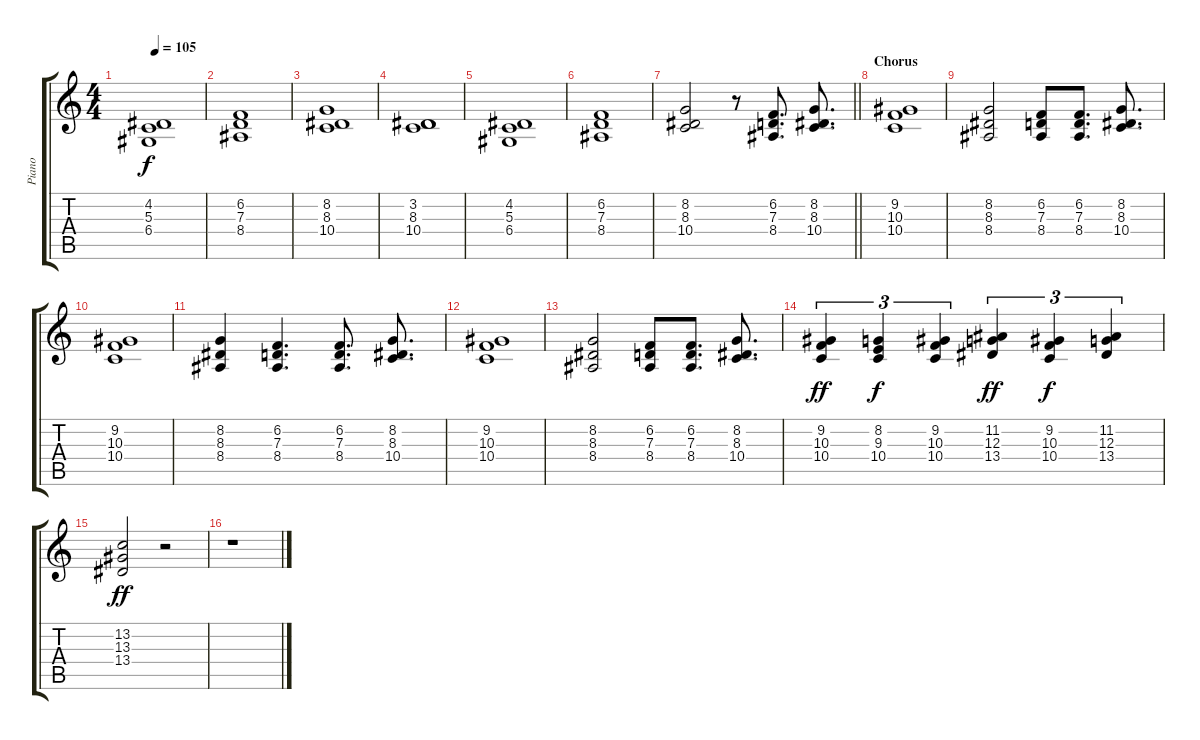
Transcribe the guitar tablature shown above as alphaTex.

\track ("Piano" "Piano") {instrument acousticgrandpiano}
\staff {score tabs}
\tuning (E4 B3 G3 D3 A2 E2) {hide}
\ts (4 4)
\tempo 105
\clef g2
\ks c
(4.2 5.3 6.4).1{dy f} |
(6.2 7.3 8.4).1 |
(8.2 8.3 10.4).1 |
(3.2 8.3 10.4).1 |
(4.2 5.3 6.4).1 |
(6.2 7.3 8.4).1 |
\barLineRight lightlight
(8.2 8.3 10.4).2 r.8 (6.2 7.3 8.4).8{d} (8.2 8.3 10.4).8{d} |
\section ("" "Chorus")
(9.2 10.3 10.4).1 |
(8.2 8.3 8.4).2 (6.2 7.3 8.4).8 (6.2 7.3 8.4).8{d} (8.2 8.3 10.4).8{d} |
(9.2 10.3 10.4).1 |
(8.2 8.3 8.4).4 (6.2 7.3 8.4).4{d} (6.2 7.3 8.4).8{d} (8.2 8.3 10.4).8{d} |
(9.2 10.3 10.4).1 |
(8.2 8.3 8.4).2 (6.2 7.3 8.4).8 (6.2 7.3 8.4).8{d} (8.2 8.3 10.4).8{d} |
(9.2 10.3 10.4).4{tu (3 2) dy ff} (8.2 9.3 10.4).4{tu (3 2) dy f} (9.2 10.3 10.4).4{tu (3 2)} (11.2 12.3 13.4).4{tu (3 2) dy ff} (9.2 10.3 10.4).4{tu (3 2) dy f} (11.2 12.3 13.4).4{tu (3 2)} |
(13.2 13.3 13.4).2{dy ff} r.2 |
r.1
